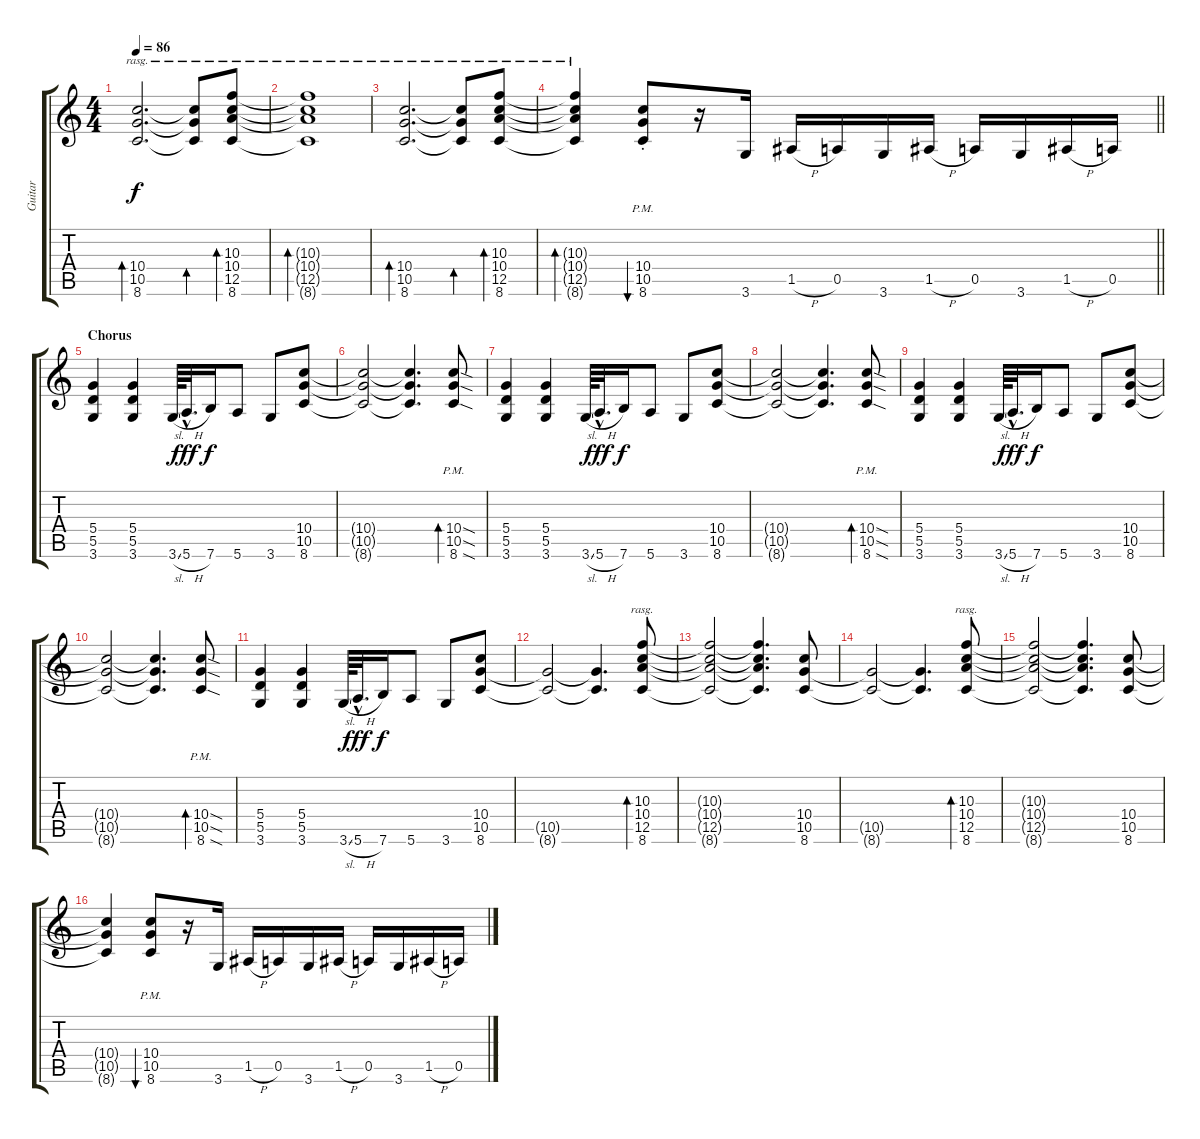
\track ("Guitar" "Guitar") {instrument overdrivenguitar}
\staff {score tabs}
\tuning (E4 B3 G3 D3 A2 E2) {hide}
\ts (4 4)
\tempo 86
\clef g2
\ks c
(10.4 10.5 8.6).2{d bd 60 rasg ii dy f} (10.4{t} 10.5{t} 8.6{t}).8{bd 60 rasg ii} (10.3 10.4 12.5 8.6).8{bd 120 rasg ii} |
(10.3{t} 10.4{t} 12.5{t} 8.6{t}).1{bd 120 rasg ii} |
(10.4 10.5 8.6).2{d bd 60 rasg ii} (10.4{t} 10.5{t} 8.6{t}).8{bd 60 rasg ii} (10.3 10.4 12.5 8.6).8{bd 120 rasg ii} |
\barLineRight lightlight
(10.3{t} 10.4{t} 12.5{t} 8.6{t}).4{bd 120 rasg ii} (10.4{st} 10.5{st} 8.6{pm st}).8{bu 240} r.16 3.6.16 1.5{h}.16 0.5.16 3.6.16 1.5{h}.16 0.5.16 3.6.16 1.5{h}.16 0.5.16 |
\section ("" "Chorus")
(5.4 5.5 3.6).4 (5.4 5.5 3.6).4 3.6{sl}.64 5.6{h hac}.32{d dy fff} 7.6.16{dy f} 5.6.8 3.6.8 (10.4 10.5 8.6).8 |
(10.4{t} 10.5{t} 8.6{t}).2 (10.4{t} 10.5{t} 8.6{t}).4{d} (10.4{sod} 10.5{sod} 8.6{sod pm}).8{bd 240} |
(5.4 5.5 3.6).4 (5.4 5.5 3.6).4 3.6{sl}.64 5.6{h hac}.32{d dy fff} 7.6.16{dy f} 5.6.8 3.6.8 (10.4 10.5 8.6).8 |
(10.4{t} 10.5{t} 8.6{t}).2 (10.4{t} 10.5{t} 8.6{t}).4{d} (10.4{sod} 10.5{sod} 8.6{sod pm}).8{bd 240} |
(5.4 5.5 3.6).4 (5.4 5.5 3.6).4 3.6{sl}.64 5.6{h hac}.32{d dy fff} 7.6.16{dy f} 5.6.8 3.6.8 (10.4 10.5 8.6).8 |
(10.4{t} 10.5{t} 8.6{t}).2 (10.4{t} 10.5{t} 8.6{t}).4{d} (10.4{sod} 10.5{sod} 8.6{sod pm}).8{bd 240} |
(5.4 5.5 3.6).4 (5.4 5.5 3.6).4 3.6{sl}.64 5.6{h hac}.32{d dy fff} 7.6.16{dy f} 5.6.8 3.6.8 (10.4 10.5 8.6).8 |
(10.5{t} 8.6{t}).2 (10.5{t} 8.6{t}).4{d} (10.3 10.4 12.5 8.6).8{bd 120 rasg ii} |
(10.3{t} 10.4{t} 12.5{t} 8.6{t}).2 (10.3{t} 10.4{t} 12.5{t} 8.6{t}).4{d} (10.4 10.5 8.6).8 |
(10.5{t} 8.6{t}).2 (10.5{t} 8.6{t}).4{d} (10.3 10.4 12.5 8.6).8{bd 120 rasg ii} |
(10.3{t} 10.4{t} 12.5{t} 8.6{t}).2 (10.3{t} 10.4{t} 12.5{t} 8.6{t}).4{d} (10.4 10.5 8.6).8 |
(10.4{t} 10.5{t} 8.6{t}).4 (10.4 10.5 8.6{pm}).8{bu 240} r.16 3.6.16 1.5{h}.16 0.5.16 3.6.16 1.5{h}.16 0.5.16 3.6.16 1.5{h}.16 0.5.16
